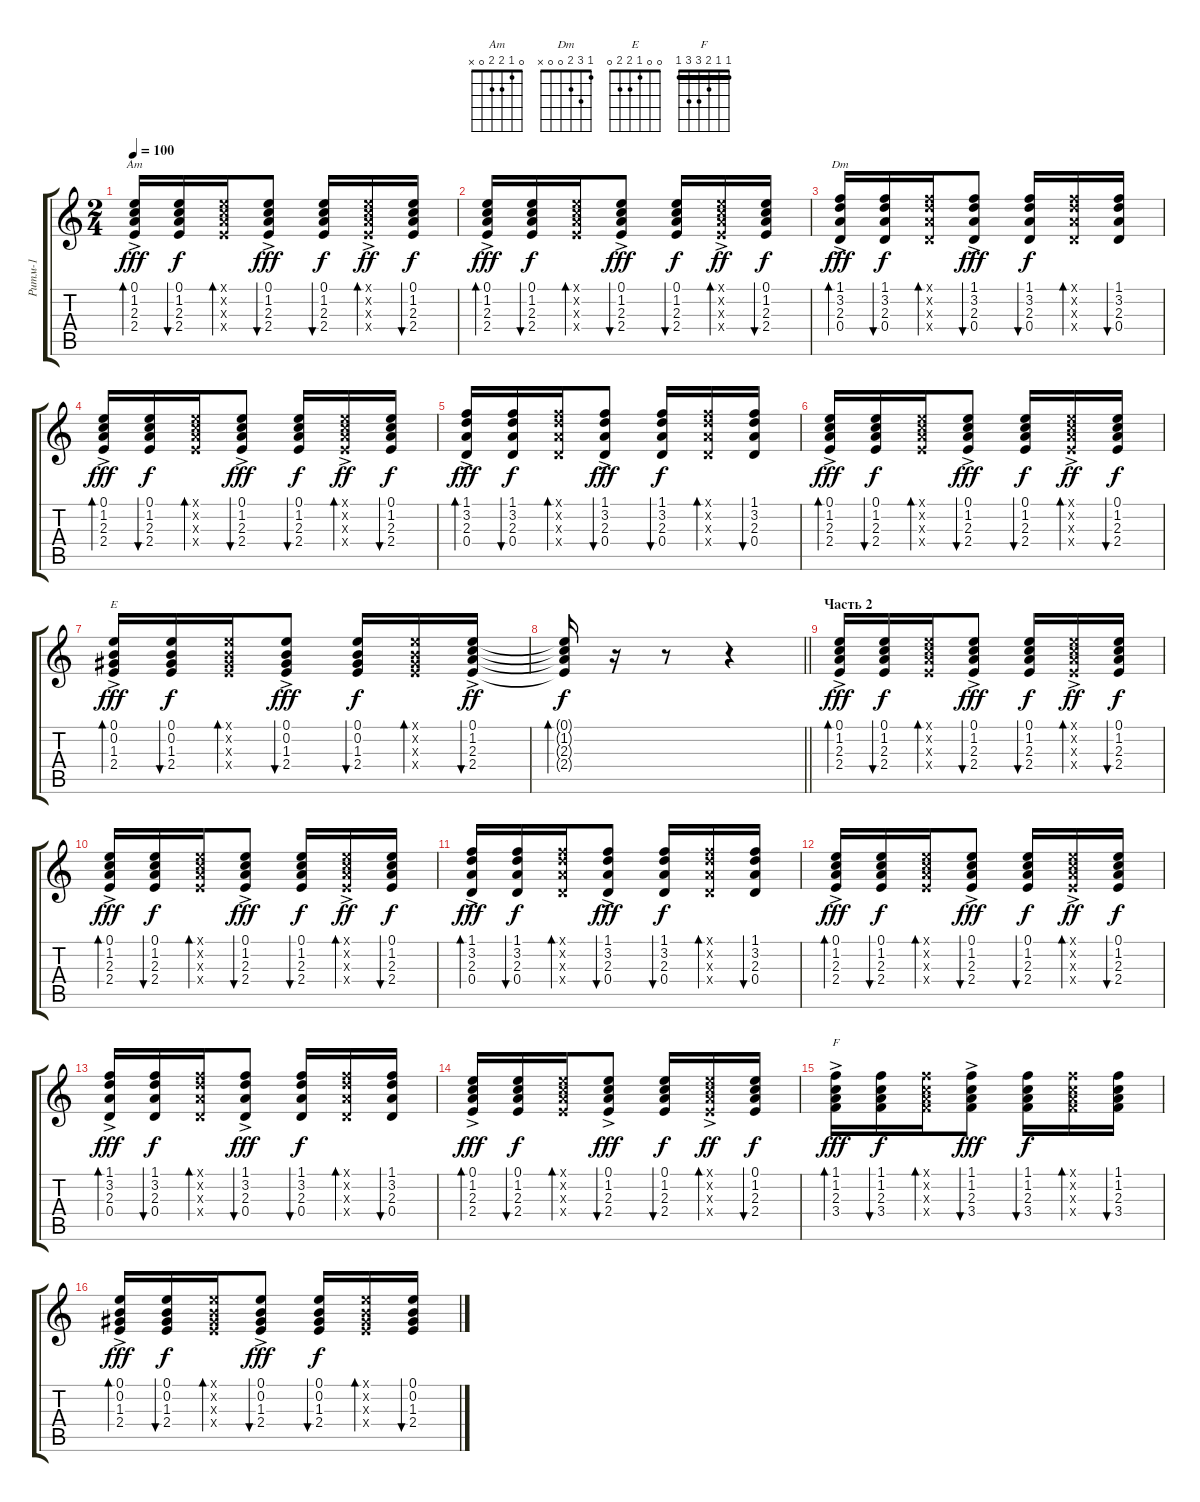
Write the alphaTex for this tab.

\track ("Ритм-1" "Ритм-1") {instrument acousticguitarsteel}
\staff {score tabs}
\tuning (E4 B3 G3 D3 A2 E2) {hide}
\chord ("Am" 0 1 2 2 0 x)
\chord ("Dm" 1 3 2 0 0 x)
\chord ("E" 0 0 1 2 2 0)
\chord ("F" 1 1 2 3 3 1) {barre 1}
\ts (2 4)
\tempo 100
\clef g2
\ks c
(0.1{ac} 1.2{ac} 2.3{ac} 2.4{ac}).16{bd 30 ch "Am" dy fff} (0.1 1.2 2.3 2.4).16{bu 30 dy f} (0.1{x} 1.2{x} 2.3{x} 2.4{x}).16{bd 30} (0.1{ac} 1.2{ac} 2.3{ac} 2.4{ac}).8{bu 30 dy fff} (0.1 1.2 2.3 2.4).16{bu 60 dy f} (0.1{ac x} 1.2{ac x} 2.3{ac x} 2.4{ac x}).16{bd 60 dy ff} (0.1 1.2 2.3 2.4).16{bu 60 dy f} |
(0.1{ac} 1.2{ac} 2.3{ac} 2.4{ac}).16{bd 30 dy fff} (0.1 1.2 2.3 2.4).16{bu 30 dy f} (0.1{x} 1.2{x} 2.3{x} 2.4{x}).16{bd 30} (0.1{ac} 1.2{ac} 2.3{ac} 2.4{ac}).8{bu 30 dy fff} (0.1 1.2 2.3 2.4).16{bu 60 dy f} (0.1{ac x} 1.2{ac x} 2.3{ac x} 2.4{ac x}).16{bd 60 dy ff} (0.1 1.2 2.3 2.4).16{bu 60 dy f} |
(1.1{ac} 3.2{ac} 2.3{ac} 0.4{ac}).16{bd 30 ch "Dm" dy fff} (1.1 3.2 2.3 0.4).16{bu 30 dy f} (1.1{x} 3.2{x} 2.3{x} 0.4{x}).16{bd 30} (1.1{ac} 3.2{ac} 2.3{ac} 0.4{ac}).8{bu 30 dy fff} (1.1 3.2 2.3 0.4).16{bu 60 dy f} (1.1{x} 3.2{x} 2.3{x} 0.4{x}).16{bd 60} (1.1 3.2 2.3 0.4).16{bu 60} |
(0.1{ac} 1.2{ac} 2.3{ac} 2.4{ac}).16{bd 30 dy fff} (0.1 1.2 2.3 2.4).16{bu 30 dy f} (0.1{x} 1.2{x} 2.3{x} 2.4{x}).16{bd 30} (0.1{ac} 1.2{ac} 2.3{ac} 2.4{ac}).8{bu 30 dy fff} (0.1 1.2 2.3 2.4).16{bu 60 dy f} (0.1{ac x} 1.2{ac x} 2.3{ac x} 2.4{ac x}).16{bd 60 dy ff} (0.1 1.2 2.3 2.4).16{bu 60 dy f} |
(1.1{ac} 3.2{ac} 2.3{ac} 0.4{ac}).16{bd 30 dy fff} (1.1 3.2 2.3 0.4).16{bu 30 dy f} (1.1{x} 3.2{x} 2.3{x} 0.4{x}).16{bd 30} (1.1{ac} 3.2{ac} 2.3{ac} 0.4{ac}).8{bu 30 dy fff} (1.1 3.2 2.3 0.4).16{bu 60 dy f} (1.1{x} 3.2{x} 2.3{x} 0.4{x}).16{bd 60} (1.1 3.2 2.3 0.4).16{bu 60} |
(0.1{ac} 1.2{ac} 2.3{ac} 2.4{ac}).16{bd 30 dy fff} (0.1 1.2 2.3 2.4).16{bu 30 dy f} (0.1{x} 1.2{x} 2.3{x} 2.4{x}).16{bd 30} (0.1{ac} 1.2{ac} 2.3{ac} 2.4{ac}).8{bu 30 dy fff} (0.1 1.2 2.3 2.4).16{bu 60 dy f} (0.1{ac x} 1.2{ac x} 2.3{ac x} 2.4{ac x}).16{bd 60 dy ff} (0.1 1.2 2.3 2.4).16{bu 60 dy f} |
(0.1{ac} 0.2{ac} 1.3{ac} 2.4{ac}).16{bd 30 ch "E" dy fff} (0.1 0.2 1.3 2.4).16{bu 30 dy f} (0.1{x} 0.2{x} 1.3{x} 2.4{x}).16{bd 30} (0.1{ac} 0.2{ac} 1.3{ac} 2.4{ac}).8{bu 30 dy fff} (0.1 0.2 1.3 2.4).16{bu 30 dy f} (0.1{x} 0.2{x} 1.3{x} 2.4{x}).16{bd 30} (0.1{ac} 1.2{ac} 2.3{ac} 2.4{ac}).16{bu 30 dy ff} |
\barLineRight lightlight
(0.1{t} 1.2{t} 2.3{t} 2.4{t}).16{bd 60 dy f} r.16 r.8 r.4 |
\section ("" "Часть 2")
(0.1{ac} 1.2{ac} 2.3{ac} 2.4{ac}).16{bd 30 dy fff} (0.1 1.2 2.3 2.4).16{bu 30 dy f} (0.1{x} 1.2{x} 2.3{x} 2.4{x}).16{bd 30} (0.1{ac} 1.2{ac} 2.3{ac} 2.4{ac}).8{bu 30 dy fff} (0.1 1.2 2.3 2.4).16{bu 60 dy f} (0.1{ac x} 1.2{ac x} 2.3{ac x} 2.4{ac x}).16{bd 60 dy ff} (0.1 1.2 2.3 2.4).16{bu 60 dy f} |
(0.1{ac} 1.2{ac} 2.3{ac} 2.4{ac}).16{bd 30 dy fff} (0.1 1.2 2.3 2.4).16{bu 30 dy f} (0.1{x} 1.2{x} 2.3{x} 2.4{x}).16{bd 30} (0.1{ac} 1.2{ac} 2.3{ac} 2.4{ac}).8{bu 30 dy fff} (0.1 1.2 2.3 2.4).16{bu 60 dy f} (0.1{ac x} 1.2{ac x} 2.3{ac x} 2.4{ac x}).16{bd 60 dy ff} (0.1 1.2 2.3 2.4).16{bu 60 dy f} |
(1.1{ac} 3.2{ac} 2.3{ac} 0.4{ac}).16{bd 30 dy fff} (1.1 3.2 2.3 0.4).16{bu 30 dy f} (1.1{x} 3.2{x} 2.3{x} 0.4{x}).16{bd 30} (1.1{ac} 3.2{ac} 2.3{ac} 0.4{ac}).8{bu 30 dy fff} (1.1 3.2 2.3 0.4).16{bu 60 dy f} (1.1{x} 3.2{x} 2.3{x} 0.4{x}).16{bd 60} (1.1 3.2 2.3 0.4).16{bu 60} |
(0.1{ac} 1.2{ac} 2.3{ac} 2.4{ac}).16{bd 30 dy fff} (0.1 1.2 2.3 2.4).16{bu 30 dy f} (0.1{x} 1.2{x} 2.3{x} 2.4{x}).16{bd 30} (0.1{ac} 1.2{ac} 2.3{ac} 2.4{ac}).8{bu 30 dy fff} (0.1 1.2 2.3 2.4).16{bu 60 dy f} (0.1{ac x} 1.2{ac x} 2.3{ac x} 2.4{ac x}).16{bd 60 dy ff} (0.1 1.2 2.3 2.4).16{bu 60 dy f} |
(1.1{ac} 3.2{ac} 2.3{ac} 0.4{ac}).16{bd 30 dy fff} (1.1 3.2 2.3 0.4).16{bu 30 dy f} (1.1{x} 3.2{x} 2.3{x} 0.4{x}).16{bd 30} (1.1{ac} 3.2{ac} 2.3{ac} 0.4{ac}).8{bu 30 dy fff} (1.1 3.2 2.3 0.4).16{bu 60 dy f} (1.1{x} 3.2{x} 2.3{x} 0.4{x}).16{bd 60} (1.1 3.2 2.3 0.4).16{bu 60} |
(0.1{ac} 1.2{ac} 2.3{ac} 2.4{ac}).16{bd 30 dy fff} (0.1 1.2 2.3 2.4).16{bu 30 dy f} (0.1{x} 1.2{x} 2.3{x} 2.4{x}).16{bd 30} (0.1{ac} 1.2{ac} 2.3{ac} 2.4{ac}).8{bu 30 dy fff} (0.1 1.2 2.3 2.4).16{bu 60 dy f} (0.1{ac x} 1.2{ac x} 2.3{ac x} 2.4{ac x}).16{bd 60 dy ff} (0.1 1.2 2.3 2.4).16{bu 60 dy f} |
(1.1{ac} 1.2{ac} 2.3{ac} 3.4{ac}).16{bd 30 ch "F" dy fff} (1.1 1.2 2.3 3.4).16{bu 30 dy f} (1.1{x} 1.2{x} 2.3{x} 3.4{x}).16{bd 60} (1.1{ac} 1.2{ac} 2.3{ac} 3.4{ac}).8{bu 30 dy fff} (1.1 1.2 2.3 3.4).16{bu 30 dy f} (1.1{x} 1.2{x} 2.3{x} 3.4{x}).16{bd 60} (1.1 1.2 2.3 3.4).16{bu 30} |
(0.1{ac} 0.2{ac} 1.3{ac} 2.4{ac}).16{bd 30 dy fff} (0.1 0.2 1.3 2.4).16{bu 30 dy f} (0.1{x} 0.2{x} 1.3{x} 2.4{x}).16{bd 30} (0.1{ac} 0.2{ac} 1.3{ac} 2.4{ac}).8{bu 30 dy fff} (0.1 0.2 1.3 2.4).16{bu 30 dy f} (0.1{x} 0.2{x} 1.3{x} 2.4{x}).16{bd 30} (0.1 0.2 1.3 2.4).16{bu 30}
